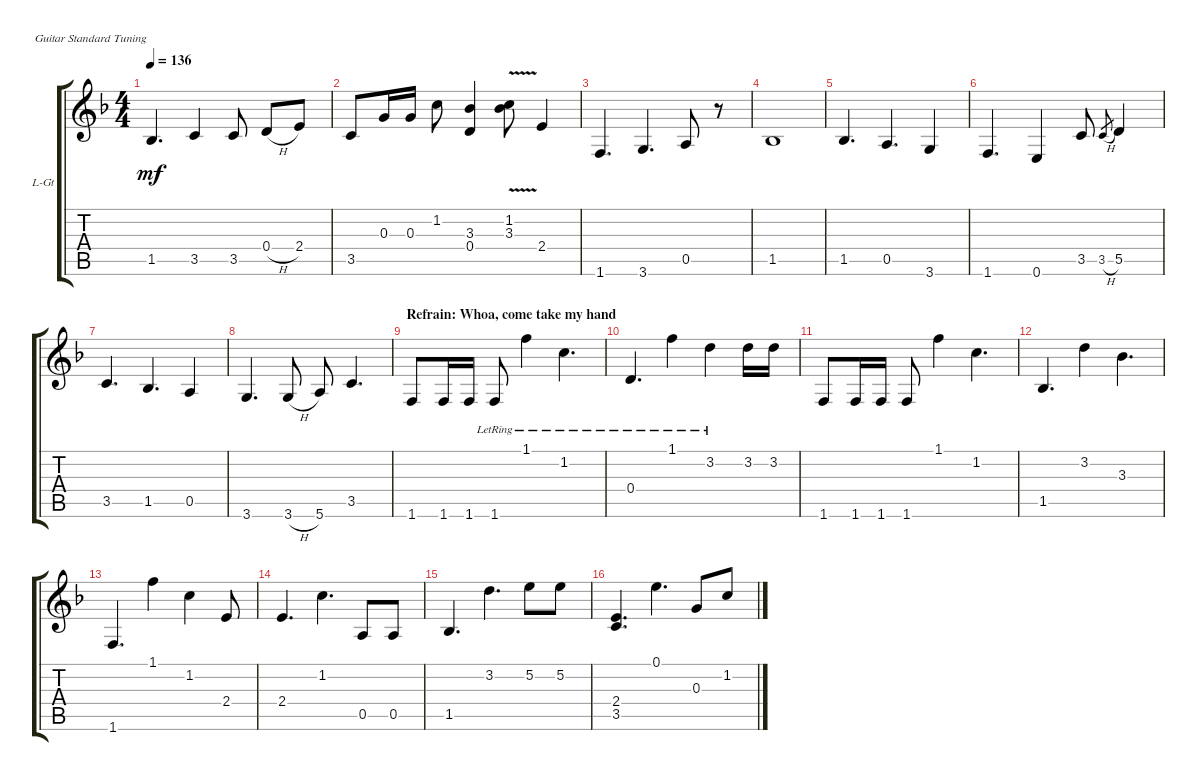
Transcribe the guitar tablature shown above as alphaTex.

\bracketExtendMode groupsimilarinstruments
\firstSystemTrackNameOrientation horizontal
\otherSystemsTrackNameOrientation horizontal
\track ("Lead Guitar" "L-Gt") {instrument distortionguitar}
\staff {score tabs}
\tuning (E4 B3 G3 D3 A2 E2)
\ts (4 4)
\tempo 136
\clef g2
\ks f
1.5.4{d dy mf} 3.5.4 3.5.8 0.4{h}.8 2.4.8 |
3.5.8 0.3.16 0.3.16 1.2.8 (3.3 0.4).4 (1.2{v} 3.3{v}).8 2.4.4 |
1.6.4{d} 3.6.4{d} 0.5.8 r.8 |
1.5.1 |
1.5.4{d} 0.5.4{d} 3.6.4 |
1.6.4{d} 0.6.4 3.5.8 3.5{h}.8{gr} 5.5.4 |
3.5.4{d} 1.5.4{d} 0.5.4 |
3.6.4{d} 3.6{h}.8 5.6.8 3.5.4{d} |
\section ("" "Refrain: Whoa, come take my hand")
1.6.8 1.6.16 1.6.16 1.6{lr}.8 1.1{lr}.4 1.2{lr}.4{d} |
0.4{lr}.4{d} 1.1{lr}.4 3.2{lr}.4 3.2.16 3.2.16 |
1.6.8 1.6.16 1.6.16 1.6.8 1.1.4 1.2.4{d} |
1.5.4{d} 3.2.4 3.3.4{d} |
1.6.4{d} 1.1.4 1.2.4 2.4.8 |
2.4.4{d} 1.2.4{d} 0.5.8 0.5.8 |
1.5.4{d} 3.2.4{d} 5.2.8 5.2.8 |
(2.4 3.5).4{d} 0.1.4{d} 0.3.8 1.2.8
